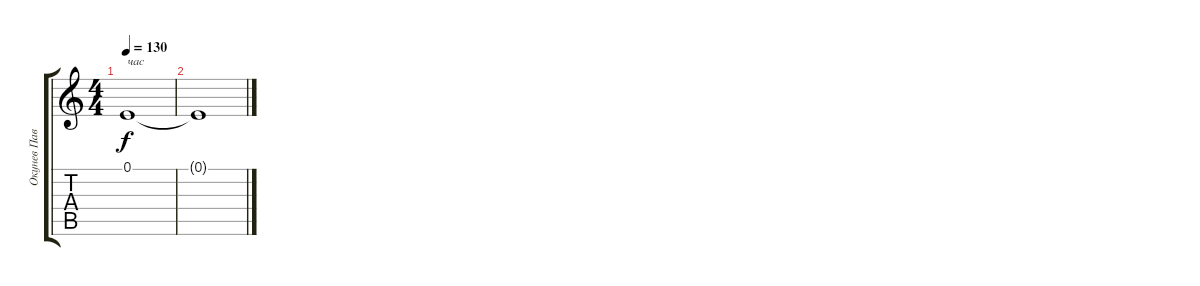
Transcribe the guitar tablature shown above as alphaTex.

\track ("Окунев Павел" "Окунев Пав") {instrument oboe}
\staff {score tabs}
\tuning (E4 B3 G3 D3 A2 E2) {hide}
\ts (4 4)
\tempo 130
\clef g2
\ks c
0.1.1{txt "час" dy f} |
0.1{t}.1
